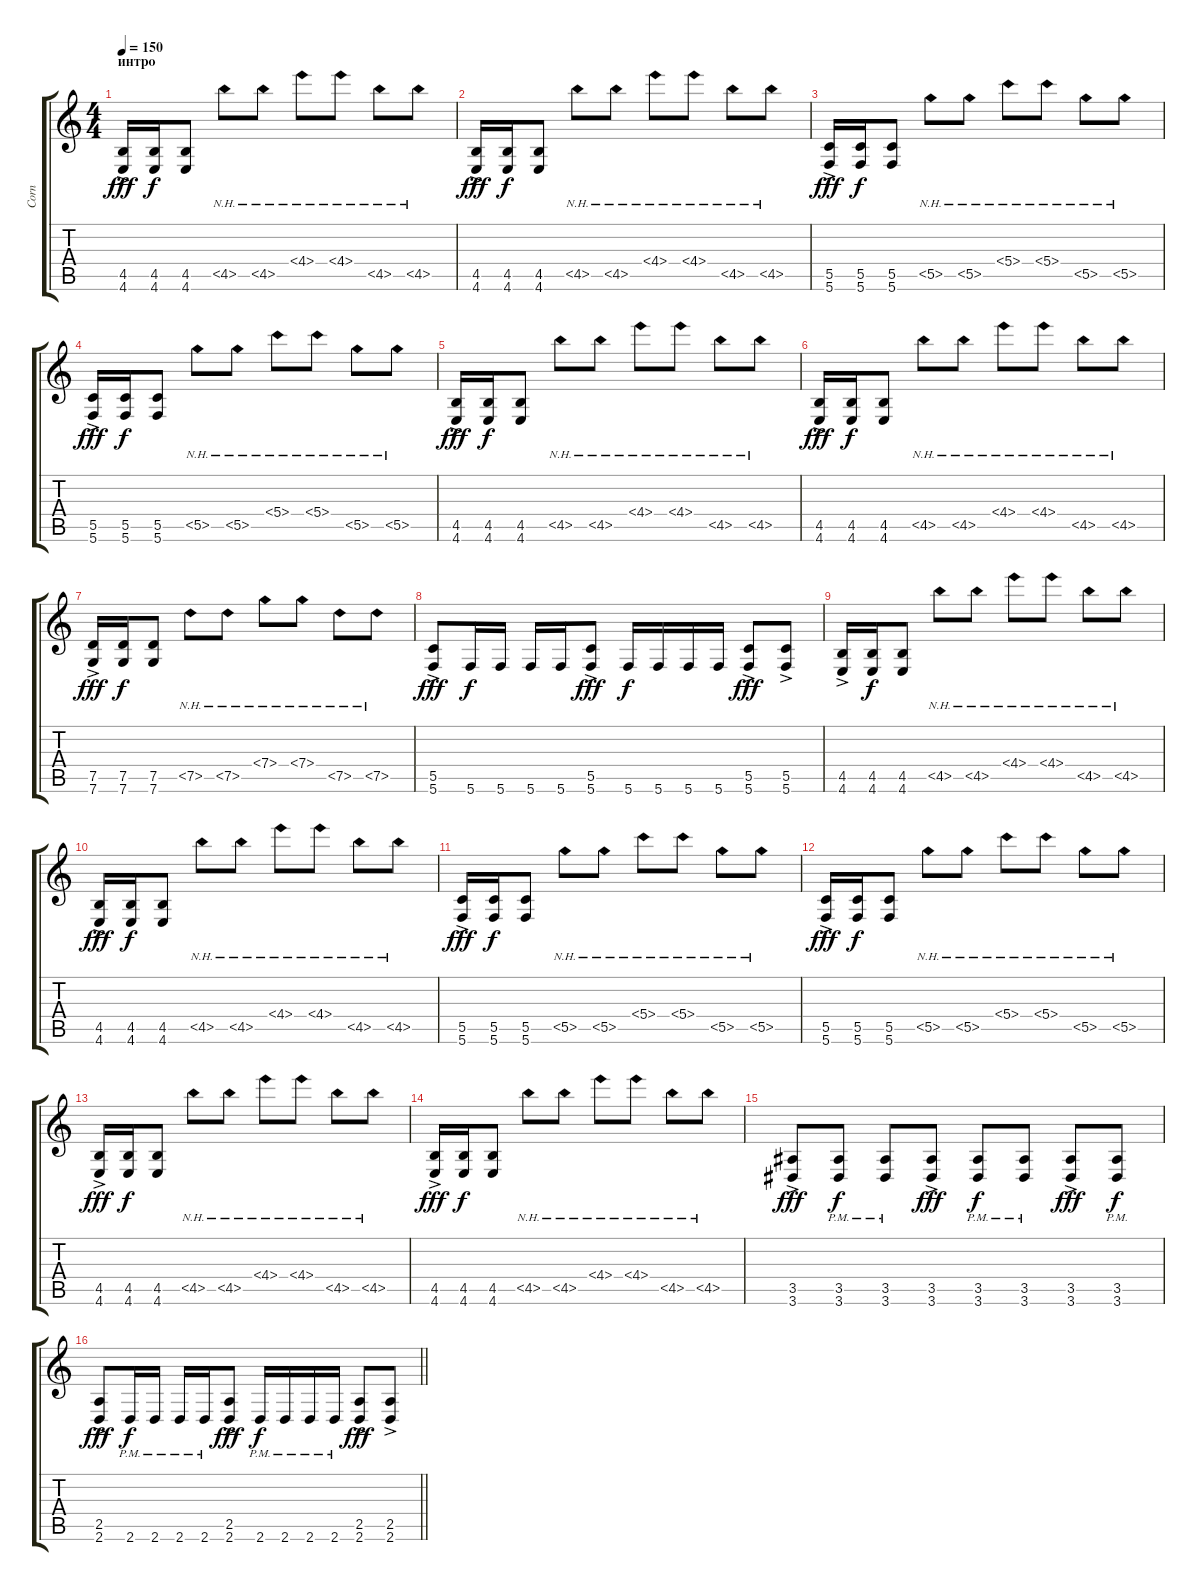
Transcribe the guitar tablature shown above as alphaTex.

\track ("Corn" "Corn") {instrument distortionguitar}
\staff {score tabs}
\tuning (D4 A3 F3 C3 G2 C2) {hide}
\ts (4 4)
\section ("" "интро")
\tempo 150
\clef g2
\ks c
(4.5 4.6{ac}).16{dy fff instrument distortionguitar} (4.5 4.6).16{dy f} (4.5 4.6).8 4.5{nh}.8 4.5{nh}.8 4.4{nh}.8 4.4{nh}.8 4.5{nh}.8 4.5{nh}.8 |
(4.5 4.6{ac}).16{dy fff} (4.5 4.6).16{dy f} (4.5 4.6).8 4.5{nh}.8 4.5{nh}.8 4.4{nh}.8 4.4{nh}.8 4.5{nh}.8 4.5{nh}.8 |
(5.5 5.6{ac}).16{dy fff} (5.5 5.6).16{dy f} (5.5 5.6).8 5.5{nh}.8 5.5{nh}.8 5.4{nh}.8 5.4{nh}.8 5.5{nh}.8 5.5{nh}.8 |
(5.5 5.6{ac}).16{dy fff} (5.5 5.6).16{dy f} (5.5 5.6).8 5.5{nh}.8 5.5{nh}.8 5.4{nh}.8 5.4{nh}.8 5.5{nh}.8 5.5{nh}.8 |
(4.5 4.6{ac}).16{dy fff} (4.5 4.6).16{dy f} (4.5 4.6).8 4.5{nh}.8 4.5{nh}.8 4.4{nh}.8 4.4{nh}.8 4.5{nh}.8 4.5{nh}.8 |
(4.5 4.6{ac}).16{dy fff} (4.5 4.6).16{dy f} (4.5 4.6).8 4.5{nh}.8 4.5{nh}.8 4.4{nh}.8 4.4{nh}.8 4.5{nh}.8 4.5{nh}.8 |
(7.5 7.6{ac}).16{dy fff} (7.5 7.6).16{dy f} (7.5 7.6).8 7.5{nh}.8 7.5{nh}.8 7.4{nh}.8 7.4{nh}.8 7.5{nh}.8 7.5{nh}.8 |
(5.5 5.6{ac}).8{dy fff} 5.6.16{dy f} 5.6.16 5.6.16 5.6.16 (5.5{ac} 5.6).8{dy fff} 5.6.16{dy f} 5.6.16 5.6.16 5.6.16 (5.5{ac} 5.6).8{dy fff} (5.5{ac} 5.6).8 |
(4.5 4.6{ac}).16 (4.5 4.6).16{dy f} (4.5 4.6).8 4.5{nh}.8 4.5{nh}.8 4.4{nh}.8 4.4{nh}.8 4.5{nh}.8 4.5{nh}.8 |
(4.5 4.6{ac}).16{dy fff} (4.5 4.6).16{dy f} (4.5 4.6).8 4.5{nh}.8 4.5{nh}.8 4.4{nh}.8 4.4{nh}.8 4.5{nh}.8 4.5{nh}.8 |
(5.5 5.6{ac}).16{dy fff} (5.5 5.6).16{dy f} (5.5 5.6).8 5.5{nh}.8 5.5{nh}.8 5.4{nh}.8 5.4{nh}.8 5.5{nh}.8 5.5{nh}.8 |
(5.5 5.6{ac}).16{dy fff} (5.5 5.6).16{dy f} (5.5 5.6).8 5.5{nh}.8 5.5{nh}.8 5.4{nh}.8 5.4{nh}.8 5.5{nh}.8 5.5{nh}.8 |
(4.5 4.6{ac}).16{dy fff} (4.5 4.6).16{dy f} (4.5 4.6).8 4.5{nh}.8 4.5{nh}.8 4.4{nh}.8 4.4{nh}.8 4.5{nh}.8 4.5{nh}.8 |
(4.5 4.6{ac}).16{dy fff} (4.5 4.6).16{dy f} (4.5 4.6).8 4.5{nh}.8 4.5{nh}.8 4.4{nh}.8 4.4{nh}.8 4.5{nh}.8 4.5{nh}.8 |
(3.5{ac} 3.6).8{dy fff} (3.5{pm} 3.6).8{dy f} (3.5{pm} 3.6).8 (3.5{ac} 3.6).8{dy fff} (3.5{pm} 3.6).8{dy f} (3.5{pm} 3.6).8 (3.5{ac} 3.6).8{dy fff} (3.5{pm} 3.6).8{dy f} |
\barLineRight lightlight
(2.5 2.6{ac}).8{dy fff} 2.6{pm}.16{dy f} 2.6{pm}.16 2.6{pm}.16 2.6{pm}.16 (2.5{ac} 2.6).8{dy fff} 2.6{pm}.16{dy f} 2.6{pm}.16 2.6{pm}.16 2.6{pm}.16 (2.5{ac} 2.6).8{dy fff} (2.5{ac} 2.6).8
